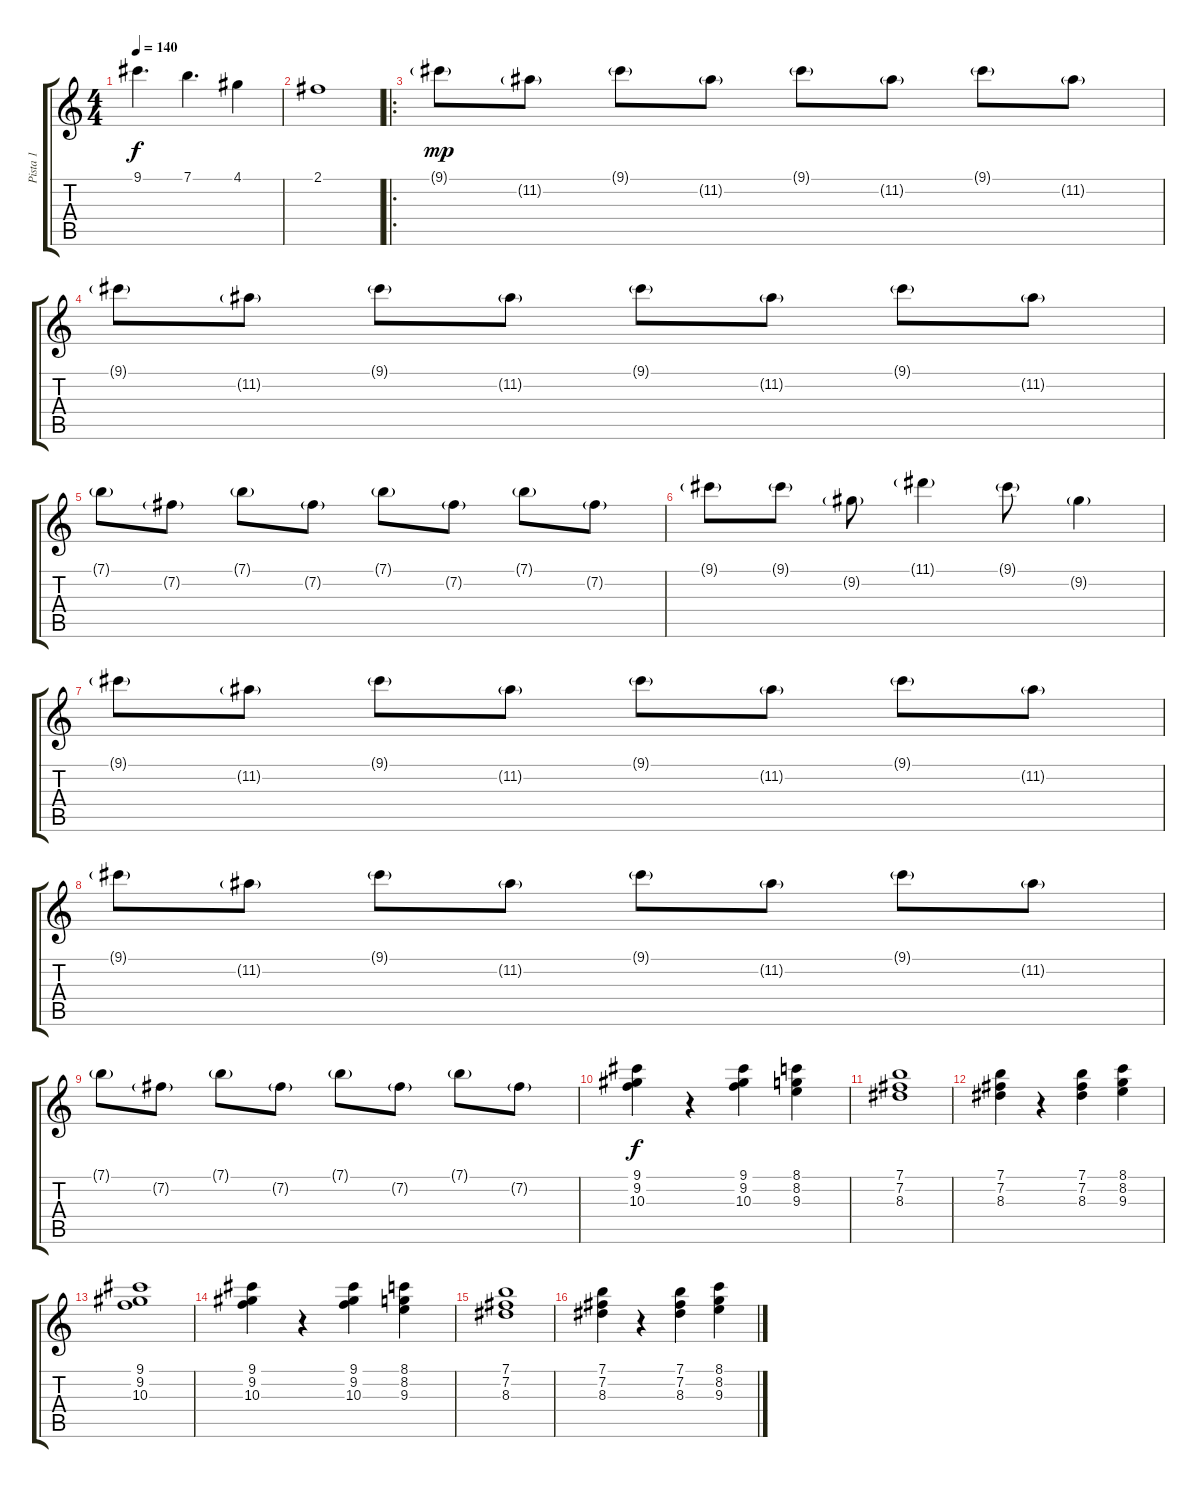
\track ("Pista 1" "Pista 1") {instrument electricguitarclean}
\staff {score tabs}
\tuning (E4 B3 G3 D3 A2 E2) {hide}
\ts (4 4)
\tempo 140
\clef g2
\ks c
9.1.4{d dy f} 7.1.4{d} 4.1.4 |
2.1.1 |
\ro
9.1{g}.8{dy mp} 11.2{g}.8 9.1{g}.8 11.2{g}.8 9.1{g}.8 11.2{g}.8 9.1{g}.8 11.2{g}.8 |
9.1{g}.8 11.2{g}.8 9.1{g}.8 11.2{g}.8 9.1{g}.8 11.2{g}.8 9.1{g}.8 11.2{g}.8 |
7.1{g}.8 7.2{g}.8 7.1{g}.8 7.2{g}.8 7.1{g}.8 7.2{g}.8 7.1{g}.8 7.2{g}.8 |
9.1{g}.8 9.1{g}.8 9.2{g}.8 11.1{g}.4 9.1{g}.8 9.2{g}.4 |
9.1{g}.8 11.2{g}.8 9.1{g}.8 11.2{g}.8 9.1{g}.8 11.2{g}.8 9.1{g}.8 11.2{g}.8 |
9.1{g}.8 11.2{g}.8 9.1{g}.8 11.2{g}.8 9.1{g}.8 11.2{g}.8 9.1{g}.8 11.2{g}.8 |
7.1{g}.8 7.2{g}.8 7.1{g}.8 7.2{g}.8 7.1{g}.8 7.2{g}.8 7.1{g}.8 7.2{g}.8 |
(9.1 9.2 10.3).4{dy f} r.4 (9.1 9.2 10.3).4 (8.1 8.2 9.3).4 |
(7.1 7.2 8.3).1 |
(7.1 7.2 8.3).4 r.4 (7.1 7.2 8.3).4 (8.1 8.2 9.3).4 |
(9.1 9.2 10.3).1 |
(9.1 9.2 10.3).4 r.4 (9.1 9.2 10.3).4 (8.1 8.2 9.3).4 |
(7.1 7.2 8.3).1 |
(7.1 7.2 8.3).4 r.4 (7.1 7.2 8.3).4 (8.1 8.2 9.3).4
